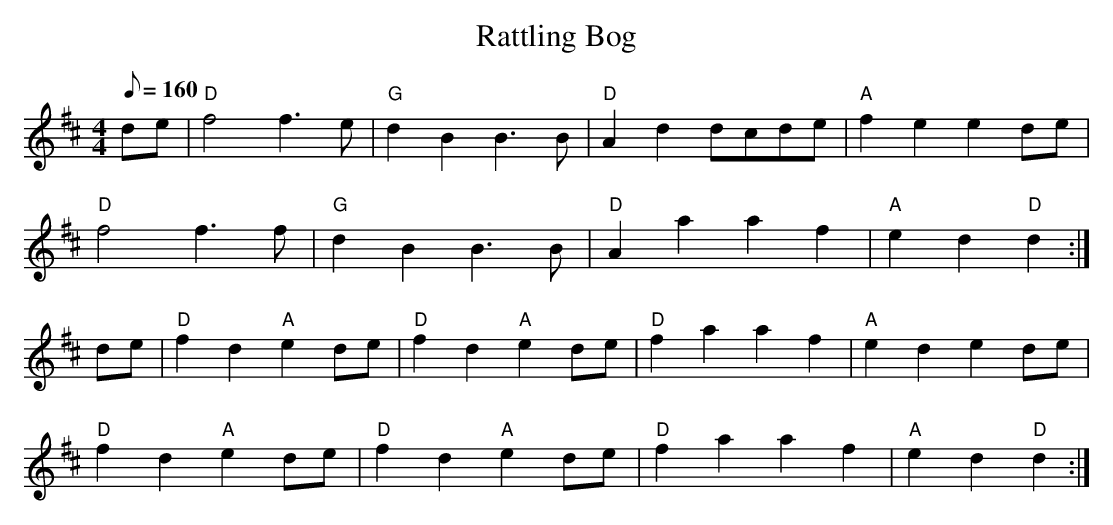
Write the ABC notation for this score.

X:1
T:Rattling Bog
M:4/4
L:1/8
Q:160
K:D
de |\
"D" f4 f2>e2 | "G" d2 B2 B2>B2 | "D" A2 d2 dcde | "A" f2 e2 e2 de |
"D" f4 f2>f2 | "G" d2 B2 B2>B2 | "D" A2 a2 a2 f2 | "A" e2 d2 "D" d2 :|
de |\
"D" f2 d2 "A" e2 de | "D" f2 d2 "A" e2 de | "D" f2 a2 a2 f2 | "A" e2 d2 e2 de |
"D" f2 d2 "A" e2 de | "D" f2 d2 "A" e2 de | "D" f2 a2 a2 f2 | "A" e2 d2 "D" d2 :|
